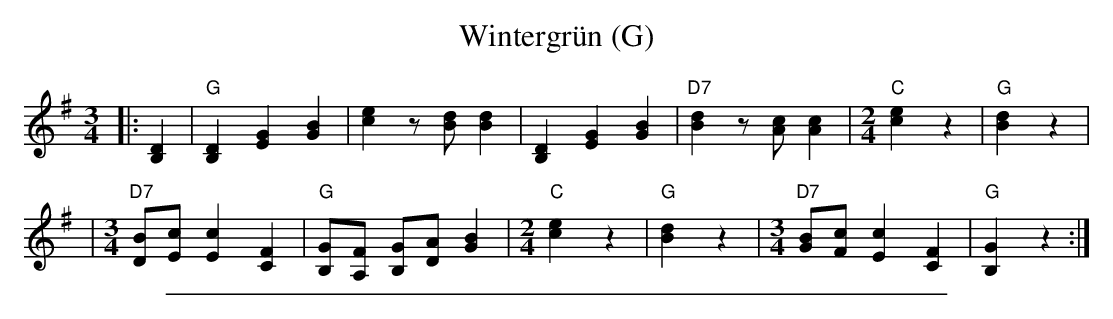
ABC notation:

X:1
T: Wintergr\"un (G)
M: 3/4
L: 1/8
K: G
|: [D2B,2] \
| "G"[D2B,2] [G2E2] [B2G2] | [e2c2] z[dB] [d2B2] \
| [D2B,2] [G2E2] [B2G2] | "D7"[d2B2] z[cA] [c2A2] \
|[M:2/4] "C"[e2c2] z2 | "G"[d2B2] z2 |
|[M:3/4] "D7"[BD][cE] [c2E2] [F2C2] | "G"[GB,][FA,] [GB,][AD] [B2G2] \
|[M:2/4] "C"[e2c2] z2 | "G"[d2B2] z2 \
|[M:3/4] "D7"[BG][cF] [c2E2] [F2C2] | "G"[G2B,2] z2 :|
